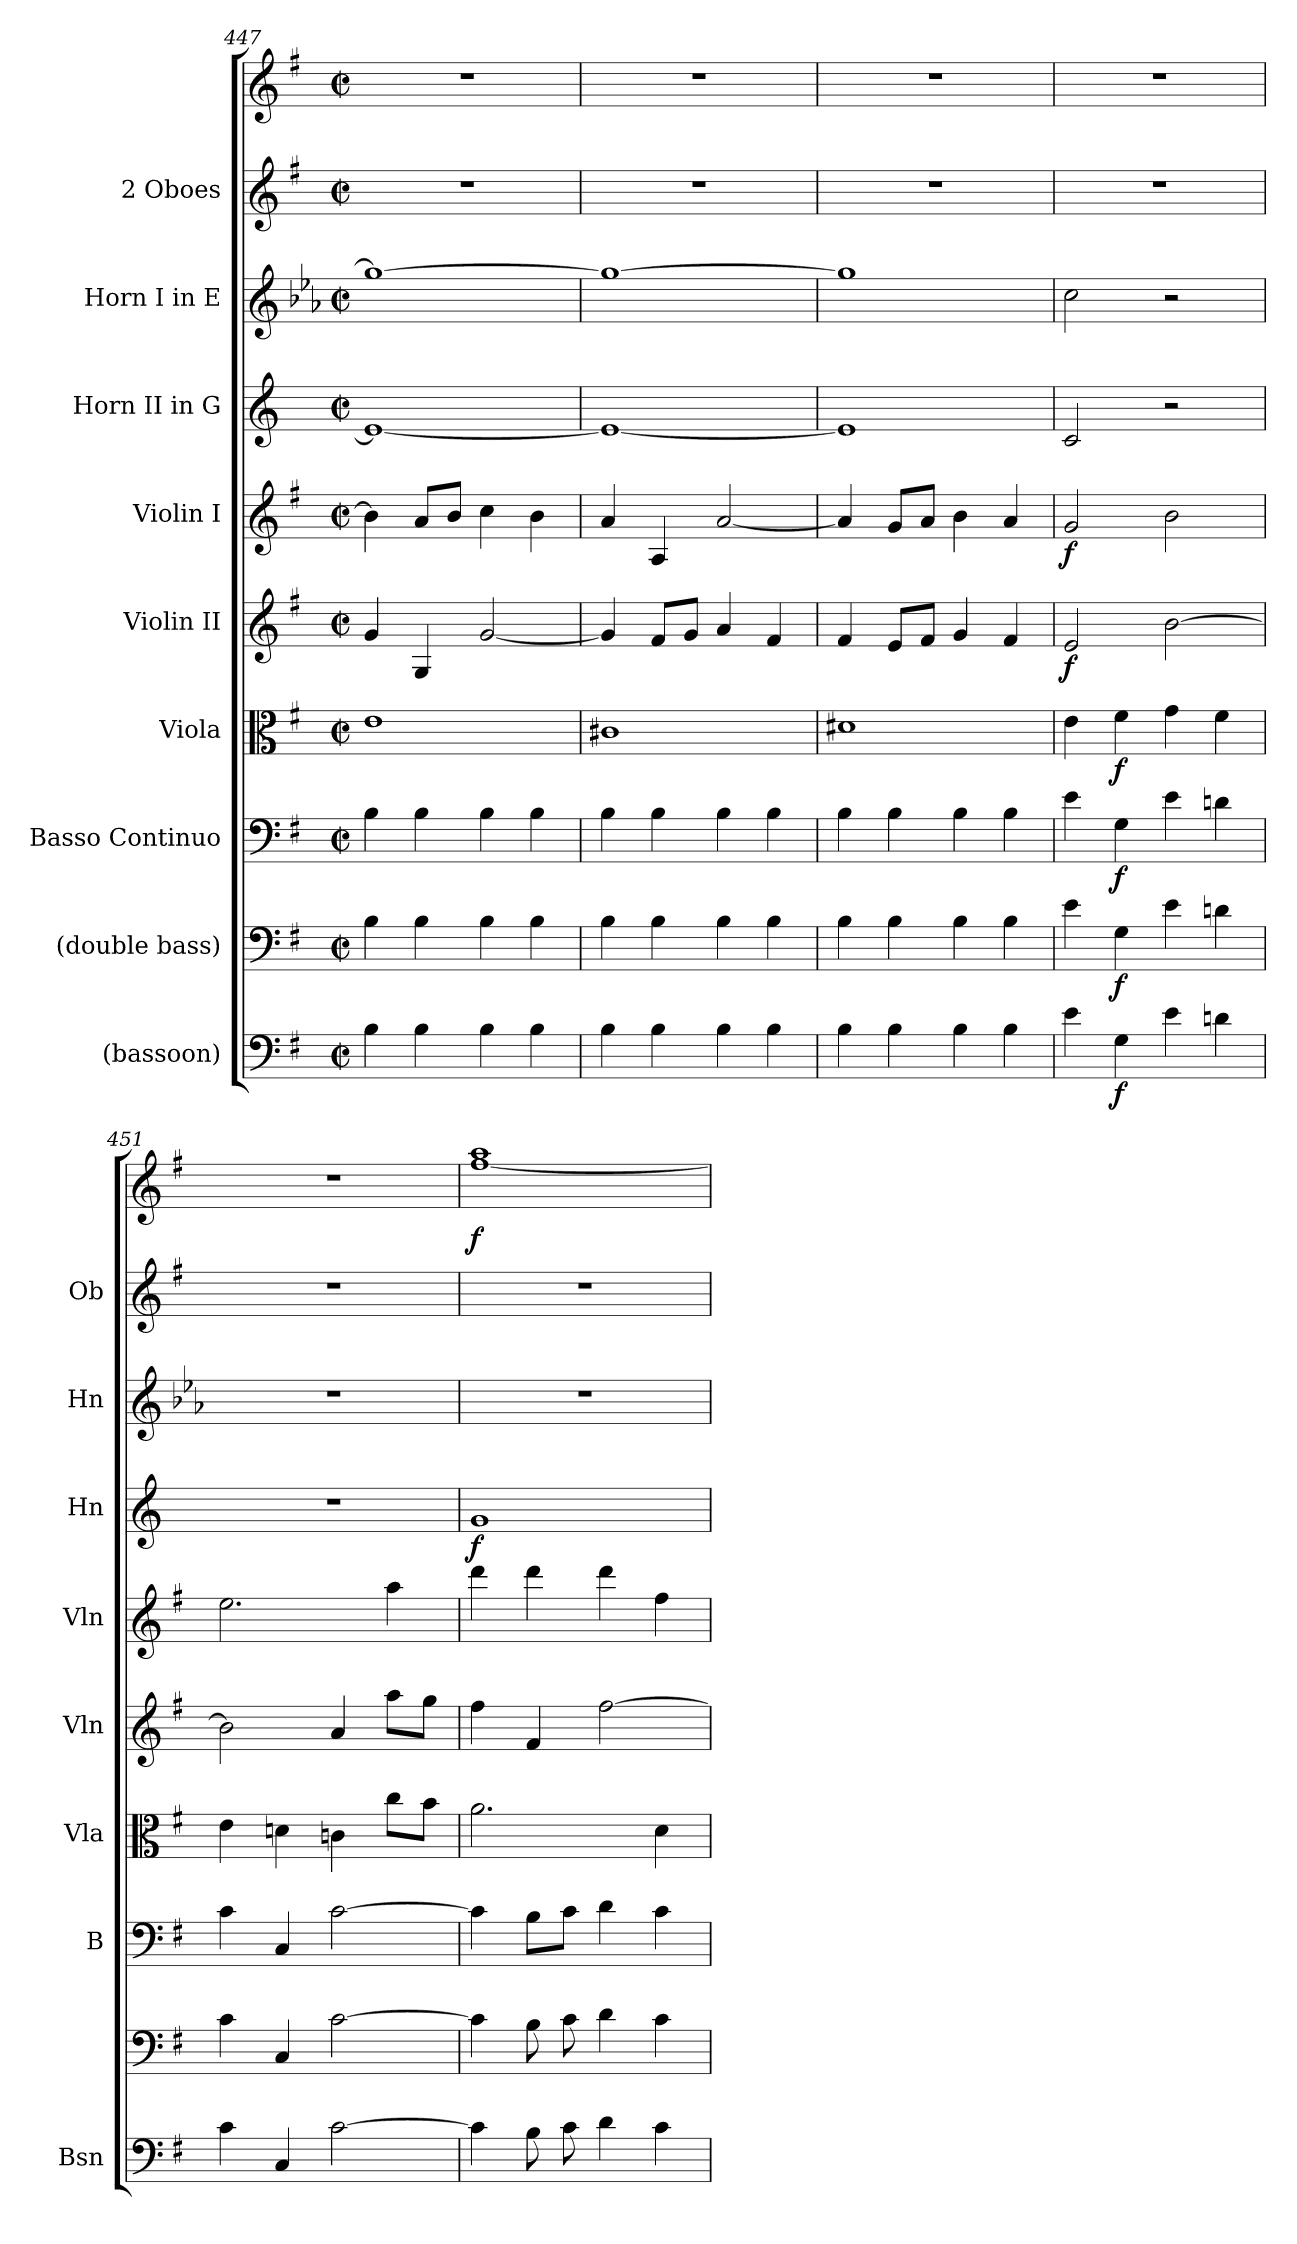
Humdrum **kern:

**kern	**dynam	**kern	**dynam	**kern	**dynam	**kern	**dynam	**kern	**dynam	**kern	**dynam	**kern	**dynam	**kern	**kern	**kern	**dynam
*part9	*part9	*part8	*part8	*part7	*part7	*part6	*part6	*part5	*part5	*part4	*part4	*part3	*part3	*part2	*part1	*part1	*part1
*staff10	*staff10	*staff9	*staff9	*staff8	*staff8	*staff7	*staff7	*staff6	*staff6	*staff5	*staff5	*staff4	*staff4	*staff3	*staff2	*staff1	*staff1/2
*I"(bassoon)	*	*I"(double bass)	*	*I"Basso Continuo	*	*I"Viola	*	*I"Violin II	*	*I"Violin I	*	*I"Horn II in G	*	*I"Horn I in E	*I"2 Oboes	*	*
*I'Bsn	*	*	*	*I'B	*	*I'Vla	*	*I'Vln	*	*I'Vln	*	*I'Hn	*	*I'Hn	*I'Ob	*	*
*clefF4	*	*clefF4	*	*clefF4	*	*clefC3	*	*clefG2	*	*clefG2	*	*clefG2	*	*clefG2	*clefG2	*clefG2	*
*	*	*	*	*	*	*	*	*	*	*	*	*ITrd3c5	*	*ITrd5c8	*	*	*
*k[f#]	*	*k[f#]	*	*k[f#]	*	*k[f#]	*	*k[f#]	*	*k[f#]	*	*k[f#]	*	*k[f#]	*k[f#]	*k[f#]	*
*M2/2	*	*M2/2	*	*M2/2	*	*M2/2	*	*M2/2	*	*M2/2	*	*M2/2	*	*M2/2	*M2/2	*M2/2	*
*met(c|)	*	*met(c|)	*	*met(c|)	*	*met(c|)	*	*met(c|)	*	*met(c|)	*	*met(c|)	*	*met(c|)	*met(c|)	*met(c|)	*
=447	=447	=447	=447	=447	=447	=447	=447	=447	=447	=447	=447	=447	=447	=447	=447	=447	=447
4B	.	4B	.	4B	.	1e	.	4g	.	4b]	.	1B_	.	1b_	1r	1r	.
4B	.	4B	.	4B	.	.	.	4G	.	8aL	.	.	.	.	.	.	.
.	.	.	.	.	.	.	.	.	.	8bJ	.	.	.	.	.	.	.
4B	.	4B	.	4B	.	.	.	[2g	.	4cc	.	.	.	.	.	.	.
4B	.	4B	.	4B	.	.	.	.	.	4b	.	.	.	.	.	.	.
=448	=448	=448	=448	=448	=448	=448	=448	=448	=448	=448	=448	=448	=448	=448	=448	=448	=448
4B	.	4B	.	4B	.	1c#X	.	4g]	.	4a	.	1B_	.	1b_	1r	1r	.
4B	.	4B	.	4B	.	.	.	8f#L	.	4A	.	.	.	.	.	.	.
.	.	.	.	.	.	.	.	8gJ	.	.	.	.	.	.	.	.	.
4B	.	4B	.	4B	.	.	.	4a	.	[2a	.	.	.	.	.	.	.
4B	.	4B	.	4B	.	.	.	4f#	.	.	.	.	.	.	.	.	.
=449	=449	=449	=449	=449	=449	=449	=449	=449	=449	=449	=449	=449	=449	=449	=449	=449	=449
4B	.	4B	.	4B	.	1d#X	.	4f#	.	4a]	.	1B]	.	1b]	1r	1r	.
4B	.	4B	.	4B	.	.	.	8eL	.	8gL	.	.	.	.	.	.	.
.	.	.	.	.	.	.	.	8f#J	.	8aJ	.	.	.	.	.	.	.
4B	.	4B	.	4B	.	.	.	4g	.	4b	.	.	.	.	.	.	.
4B	.	4B	.	4B	.	.	.	4f#	.	4a	.	.	.	.	.	.	.
=450	=450	=450	=450	=450	=450	=450	=450	=450	=450	=450	=450	=450	=450	=450	=450	=450	=450
4e	.	4e	.	4e	.	4e	.	2e	f	2g	f	2G	.	2e	1r	1r	.
4G	f	4G	f	4G	f	4f#	f	.	.	.	.	.	.	.	.	.	.
4e	.	4e	.	4e	.	4g	.	[2b	.	2b	.	2r	.	2r	.	.	.
4dn	.	4dn	.	4dn	.	4f#	.	.	.	.	.	.	.	.	.	.	.
=451	=451	=451	=451	=451	=451	=451	=451	=451	=451	=451	=451	=451	=451	=451	=451	=451	=451
4c	.	4c	.	4c	.	4e	.	2b]	.	2.ee	.	1r	.	1r	1r	1r	.
4C	.	4C	.	4C	.	4dn	.	.	.	.	.	.	.	.	.	.	.
[2c	.	[2c	.	[2c	.	4cn	.	4a	.	.	.	.	.	.	.	.	.
.	.	.	.	.	.	8ccL	.	8aaL	.	4aa	.	.	.	.	.	.	.
.	.	.	.	.	.	8bJ	.	8ggJ	.	.	.	.	.	.	.	.	.
=452	=452	=452	=452	=452	=452	=452	=452	=452	=452	=452	=452	=452	=452	=452	=452	=452	=452
*	*	*	*	*	*	*	*	*	*	*	*	*	*	*	*	*^	*
4c]	.	4c]	.	4c]	.	2.a	.	4ff#	.	4ddd	.	1d	f	1r	1r	1aa	[1ff#	f
8B	.	8B	.	8BL	.	.	.	4f#	.	4ddd	.	.	.	.	.	.	.	.
8c	.	8c	.	8cJ	.	.	.	.	.	.	.	.	.	.	.	.	.	.
4d	.	4d	.	4d	.	.	.	[2ff#	.	4ddd	.	.	.	.	.	.	.	.
4c	.	4c	.	4c	.	4d	.	.	.	4ff#	.	.	.	.	.	.	.	.
*	*	*	*	*	*	*	*	*	*	*	*	*	*	*	*	*v	*v	*
=	=	=	=	=	=	=	=	=	=	=	=	=	=	=	=	=	=
*-	*-	*-	*-	*-	*-	*-	*-	*-	*-	*-	*-	*-	*-	*-	*-	*-	*-
